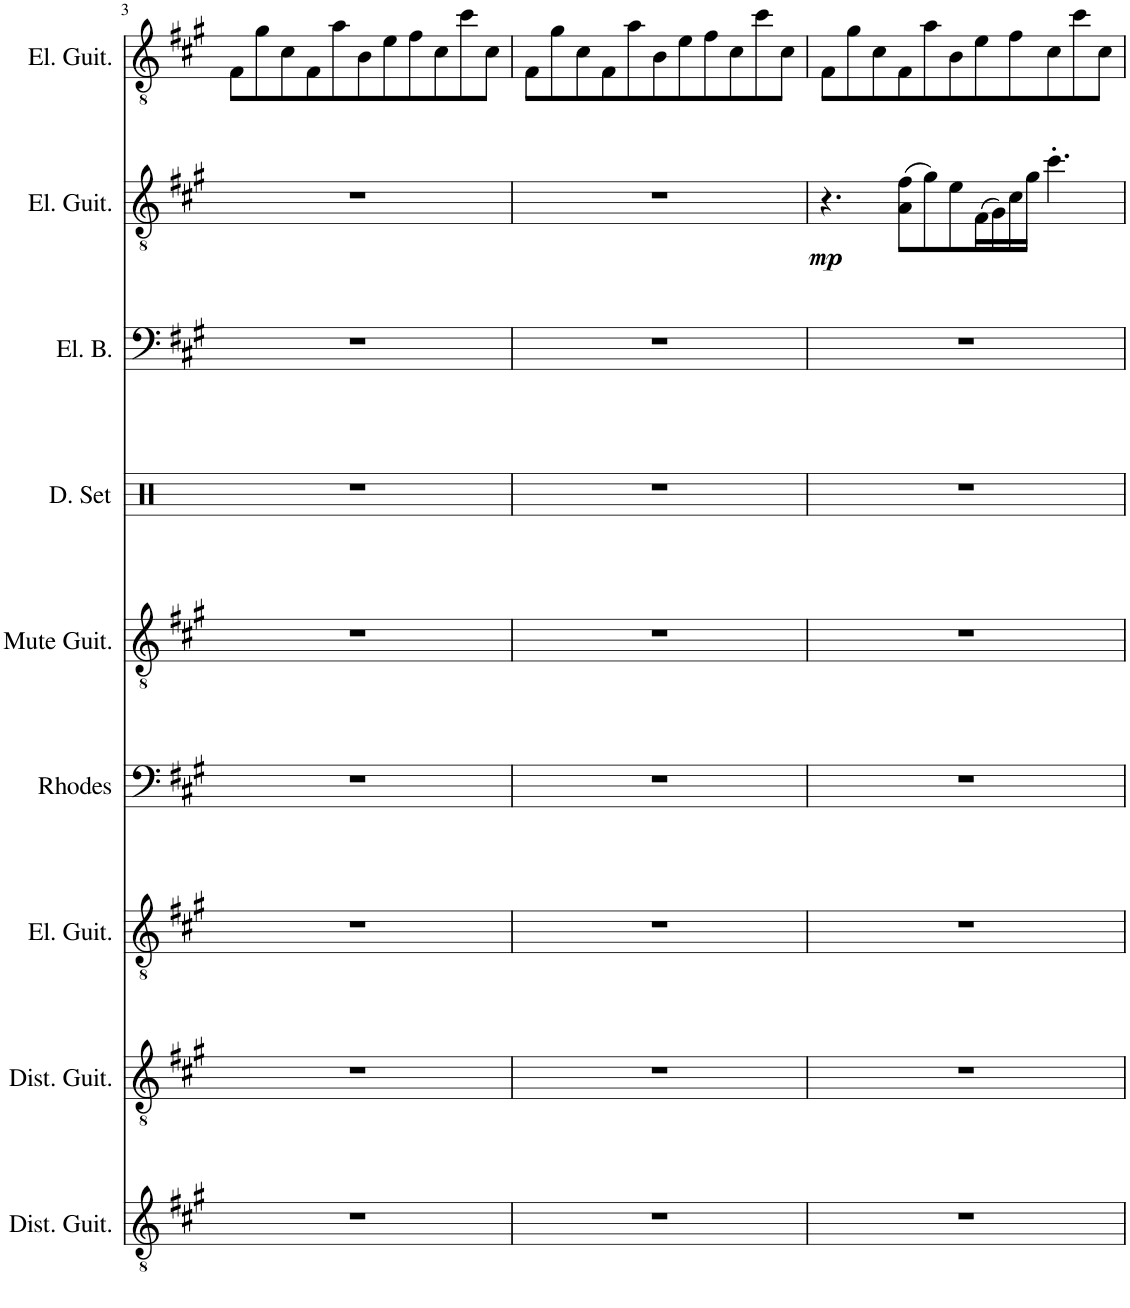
**kern	**kern	**kern	**kern	**kern	**kern	**kern	**kern	**dynam	**kern
*part9	*part8	*part7	*part6	*part5	*part4	*part3	*part2	*part2	*part1
*staff9	*staff8	*staff7	*staff6	*staff5	*staff4	*staff3	*staff2	*staff2	*staff1
*I"Distorted Guitar	*I"Distorted Guitar	*I"Electric Guitar	*I"Rhodes Piano	*I"Muted Guitar	*I"Drumset	*I"6-str. Electric Bass	*I"Electric Guitar	*	*I"Electric Guitar
*I'Dist. Guit.	*I'Dist. Guit.	*I'El. Guit.	*I'Rhodes	*I'Mute Guit.	*I'D. Set	*I'El. B.	*I'El. Guit.	*	*I'El. Guit.
!!LO:PB:g=z
*clefGv2	*clefGv2	*clefGv2	*clefF4	*clefGv2	*clefX	*clefF4	*clefGv2	*	*clefGv2
*	*	*	*	*	*	*Trd7c12	*	*	*
*k[f#c#g#]	*k[f#c#g#]	*k[f#c#g#]	*k[f#c#g#]	*k[f#c#g#]	*k[]	*k[f#c#g#]	*k[f#c#g#]	*	*k[f#c#g#]
*M11/8	*M11/8	*M11/8	*M11/8	*M11/8	*M11/8	*M11/8	*M11/8	*	*M11/8
=3	=3	=3	=3	=3	=3	=3	=3	=3	=3
8%11r	8%11r	8%11r	8%11r	8%11r	8%11r	8%11r	8%11r	.	8F#\L
.	.	.	.	.	.	.	.	.	8g#\
.	.	.	.	.	.	.	.	.	8c#\
.	.	.	.	.	.	.	.	.	8F#\
.	.	.	.	.	.	.	.	.	8a\
.	.	.	.	.	.	.	.	.	8B\
.	.	.	.	.	.	.	.	.	8e\
.	.	.	.	.	.	.	.	.	8f#\
.	.	.	.	.	.	.	.	.	8c#\
.	.	.	.	.	.	.	.	.	8cc#\
.	.	.	.	.	.	.	.	.	8c#\J
=4	=4	=4	=4	=4	=4	=4	=4	=4	=4
8%11r	8%11r	8%11r	8%11r	8%11r	8%11r	8%11r	8%11r	.	8F#\L
.	.	.	.	.	.	.	.	.	8g#\
.	.	.	.	.	.	.	.	.	8c#\
.	.	.	.	.	.	.	.	.	8F#\
.	.	.	.	.	.	.	.	.	8a\
.	.	.	.	.	.	.	.	.	8B\
.	.	.	.	.	.	.	.	.	8e\
.	.	.	.	.	.	.	.	.	8f#\
.	.	.	.	.	.	.	.	.	8c#\
.	.	.	.	.	.	.	.	.	8cc#\
.	.	.	.	.	.	.	.	.	8c#\J
=5	=5	=5	=5	=5	=5	=5	=5	=5	=5
!	!	!	!	!	!	!	!	!LO:DY:b	!
8%11r	8%11r	8%11r	8%11r	8%11r	8%11r	8%11r	4.r	mp	8F#\L
.	.	.	.	.	.	.	.	.	8g#\
.	.	.	.	.	.	.	.	.	8c#\
.	.	.	.	.	.	.	(8A\ 8f#\L	.	8F#\
.	.	.	.	.	.	.	8g#\)	.	8a\
.	.	.	.	.	.	.	8e\	.	8B\
.	.	.	.	.	.	.	(16F#\L	.	8e\
.	.	.	.	.	.	.	16G#\)	.	.
.	.	.	.	.	.	.	16c#\	.	8f#\
.	.	.	.	.	.	.	16g#\JJ	.	.
.	.	.	.	.	.	.	4.cc#'\	.	8c#\
.	.	.	.	.	.	.	.	.	8cc#\
.	.	.	.	.	.	.	.	.	8c#\J
=	=	=	=	=	=	=	=	=	=
*-	*-	*-	*-	*-	*-	*-	*-	*-	*-
